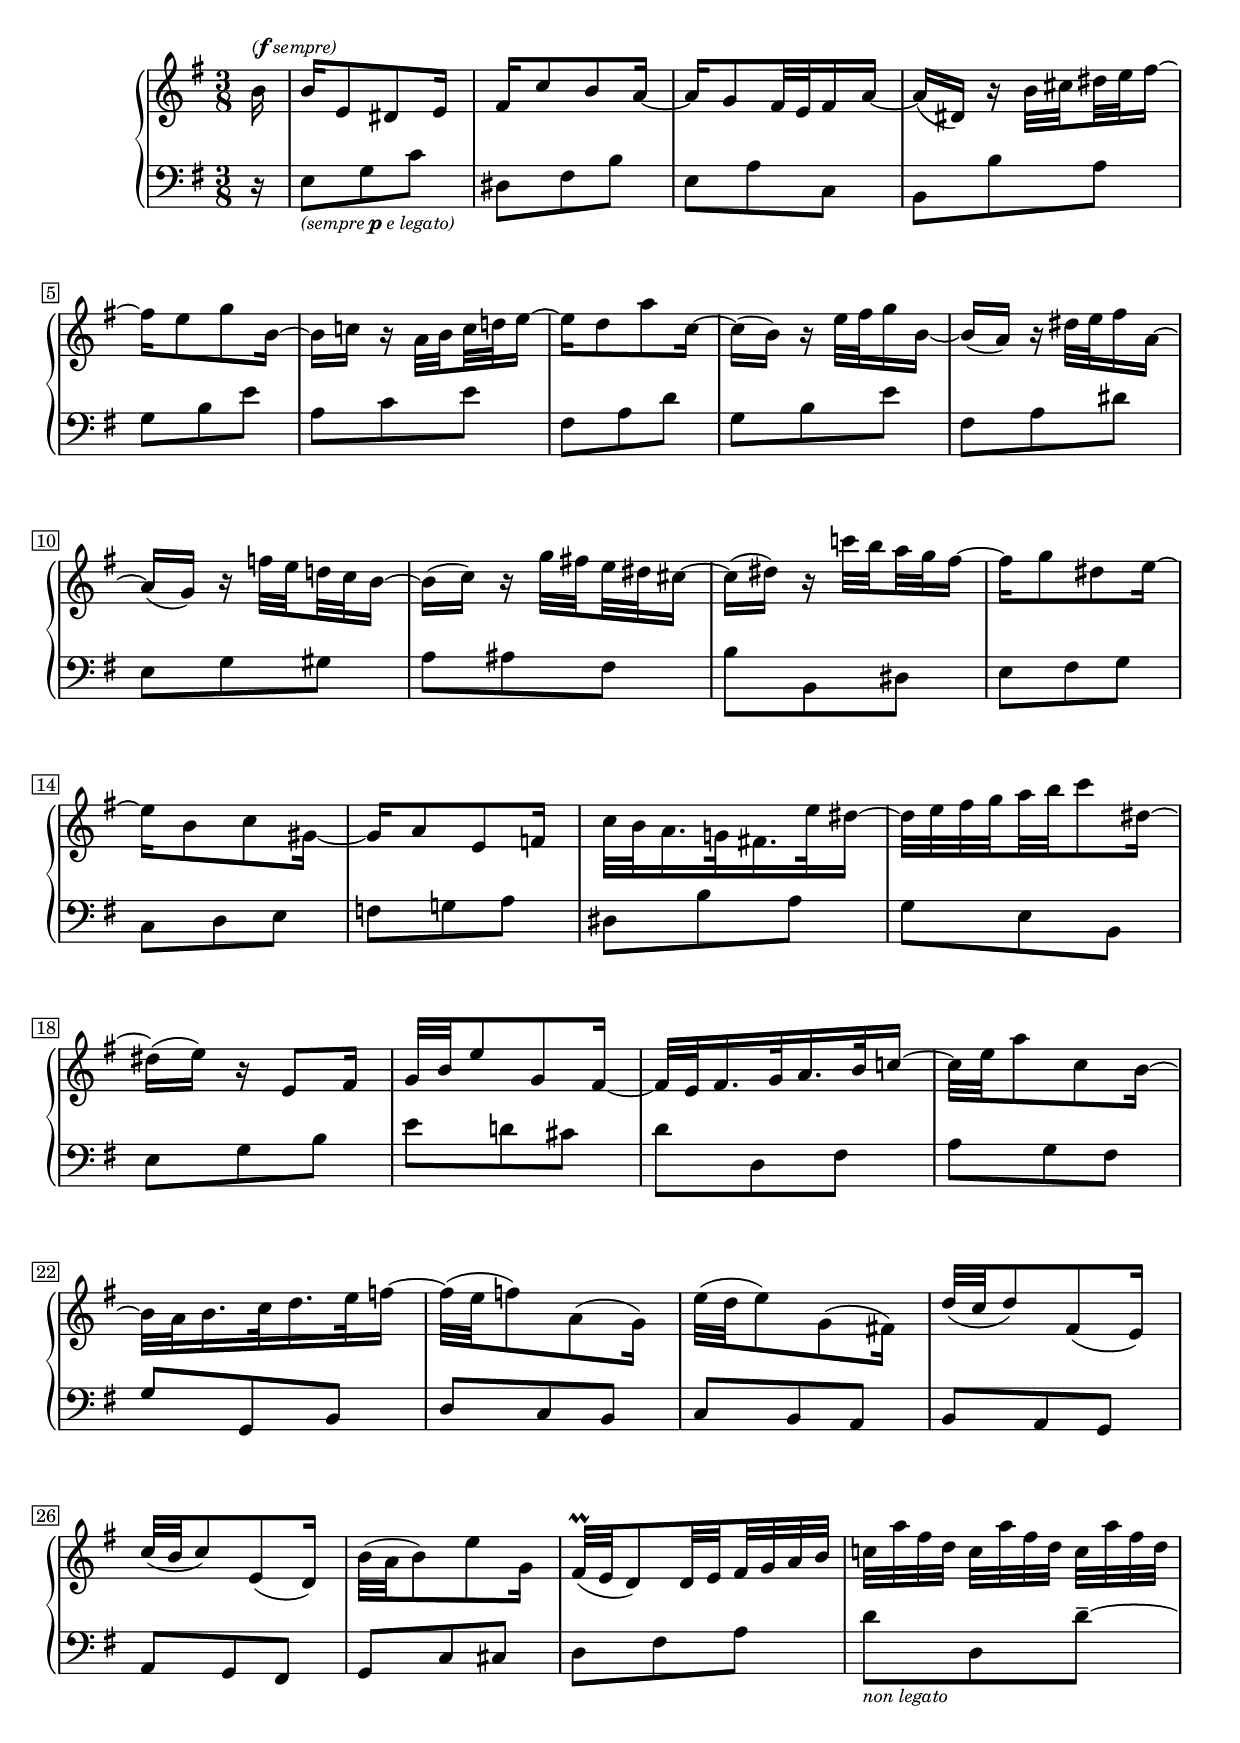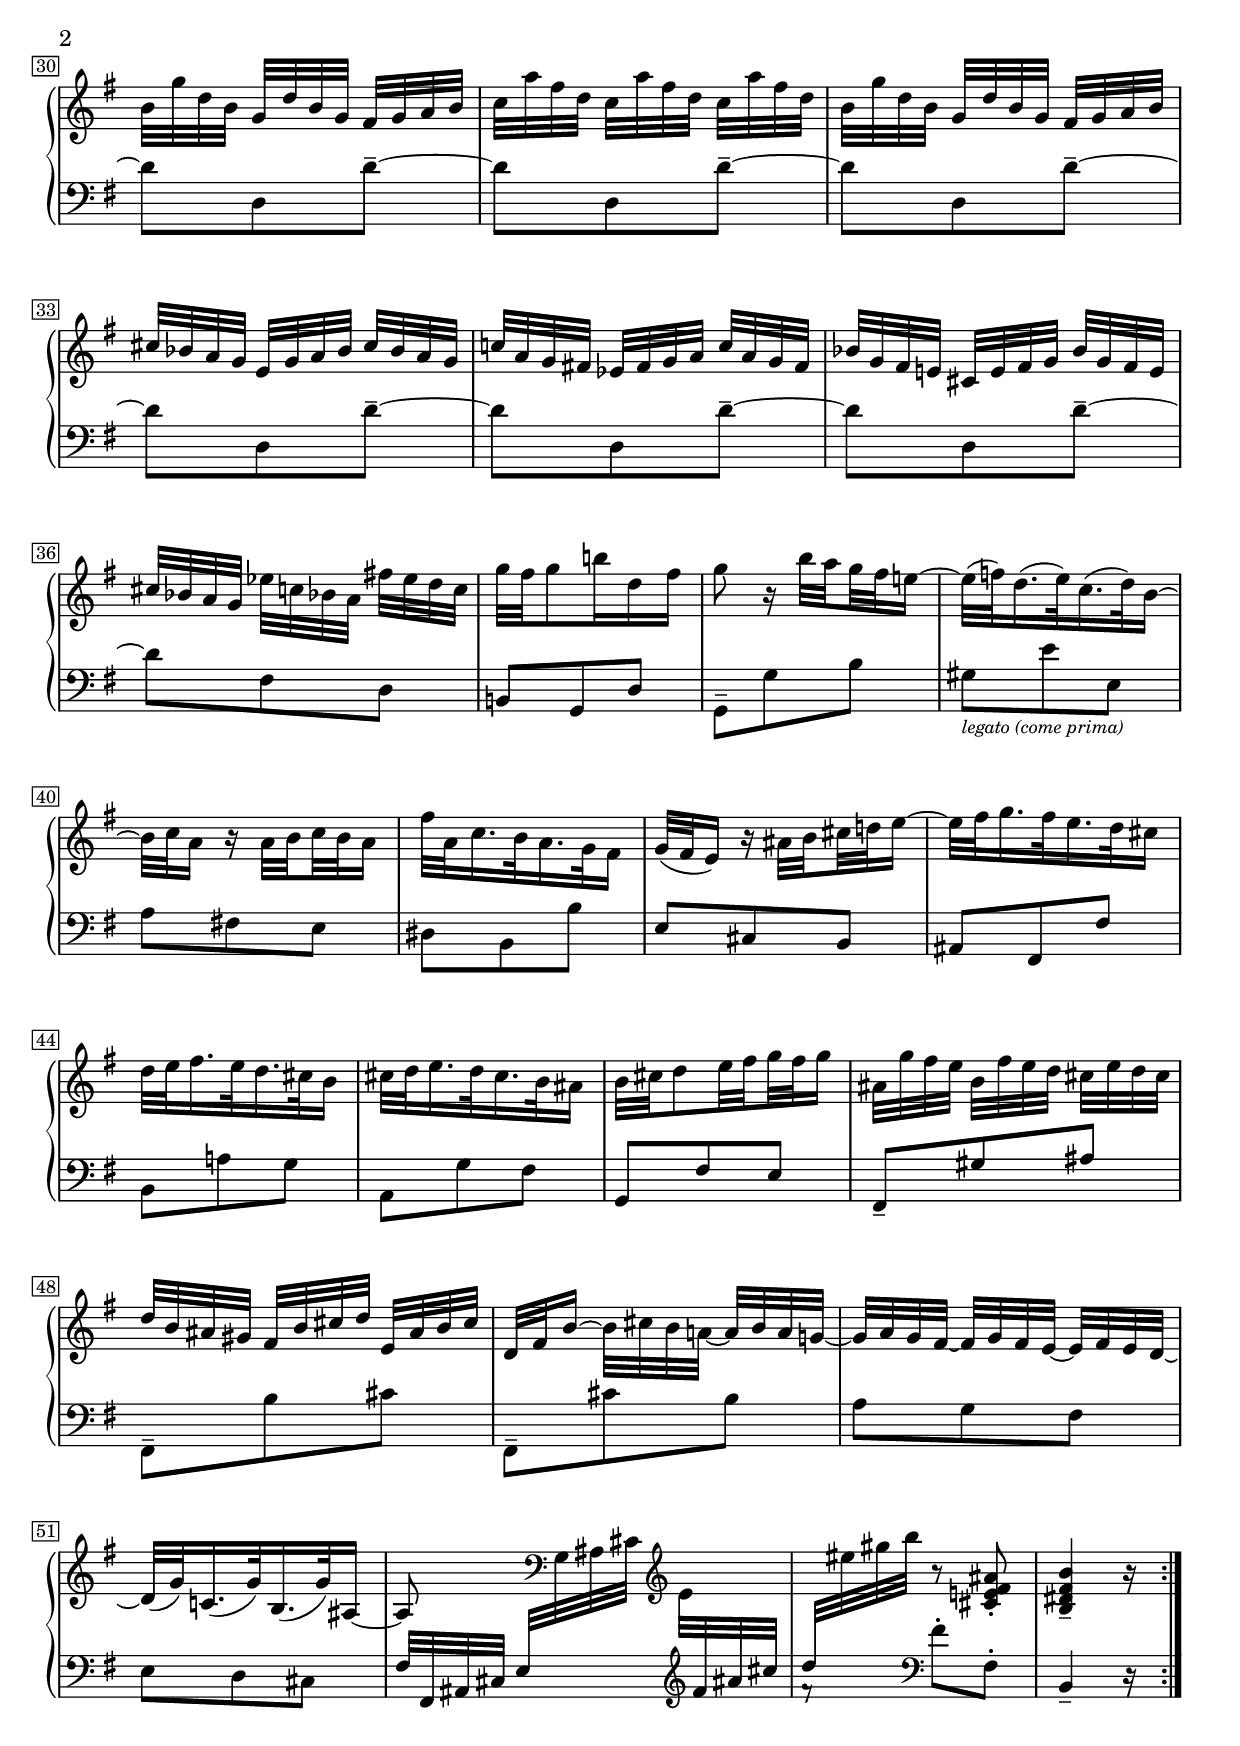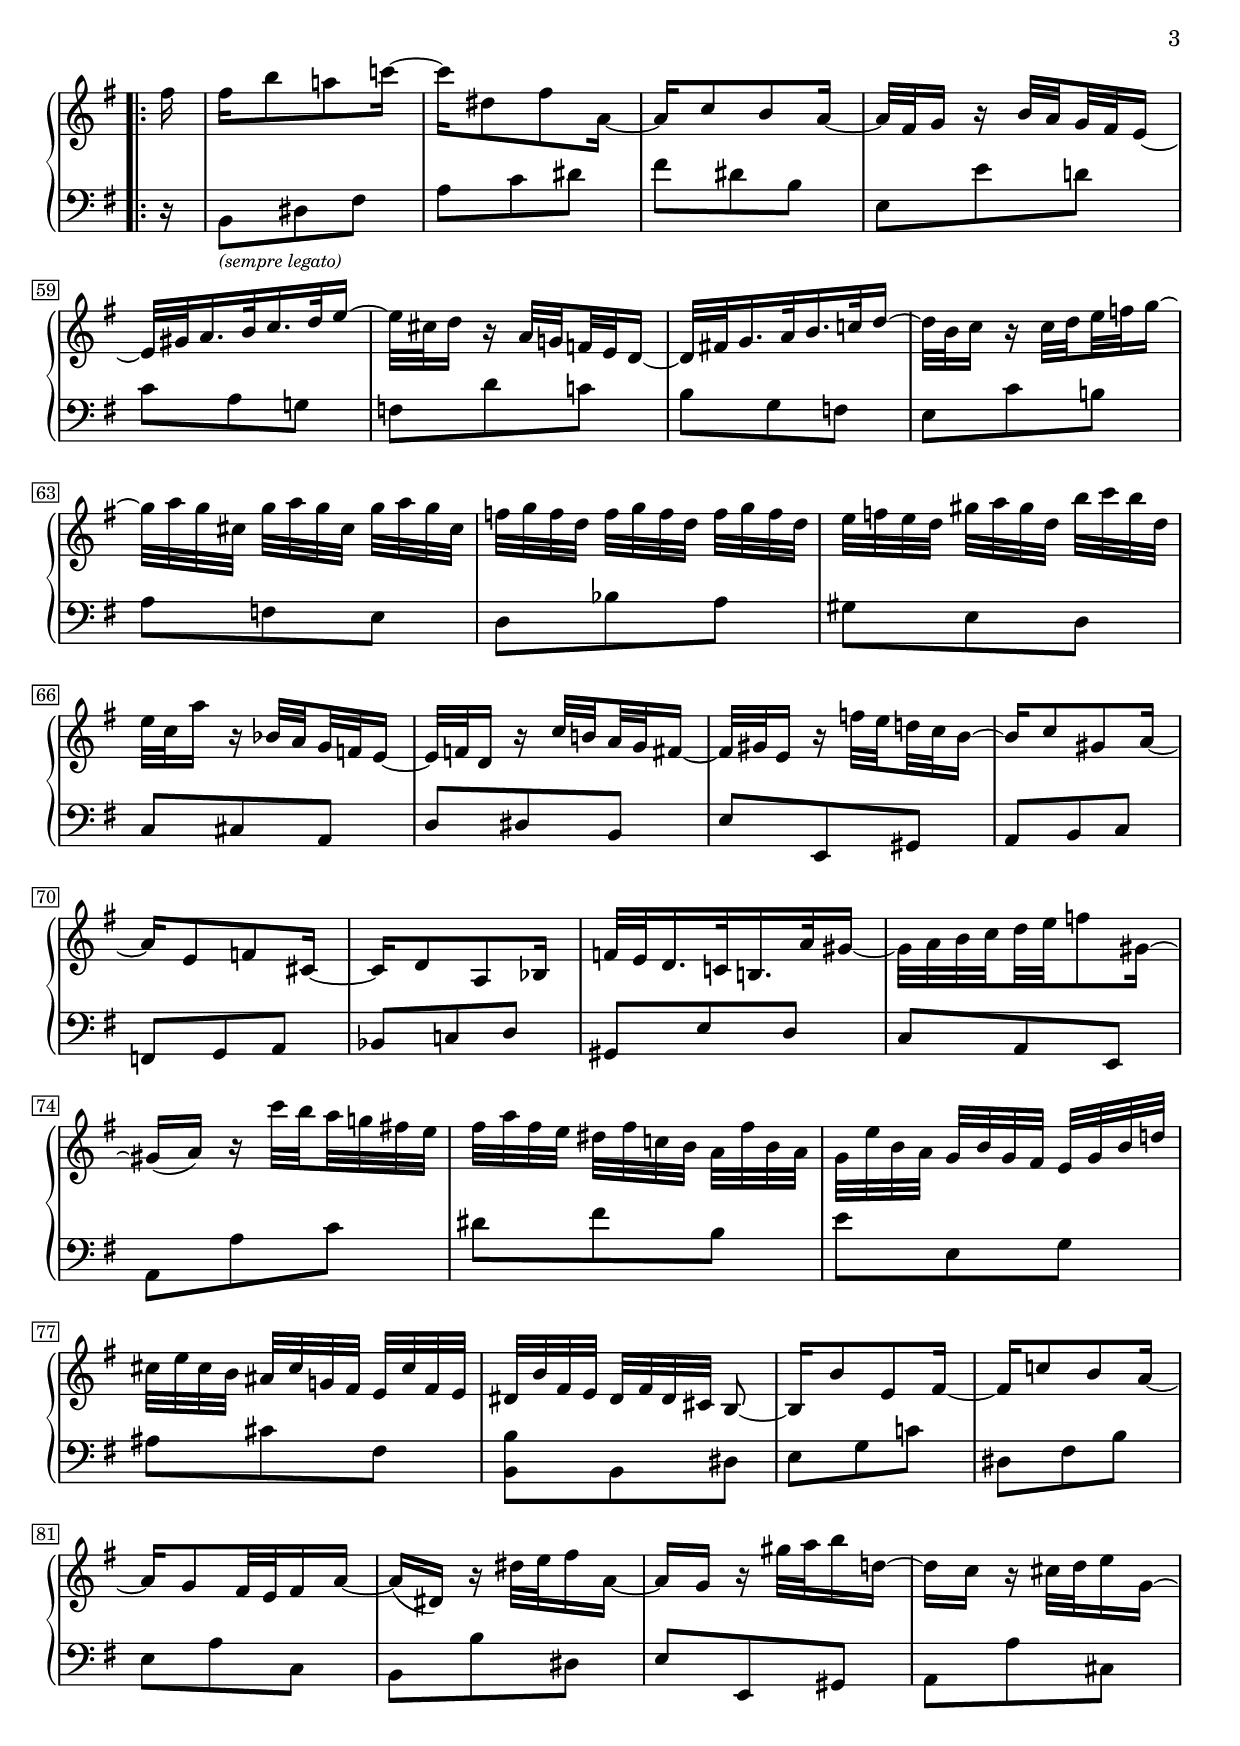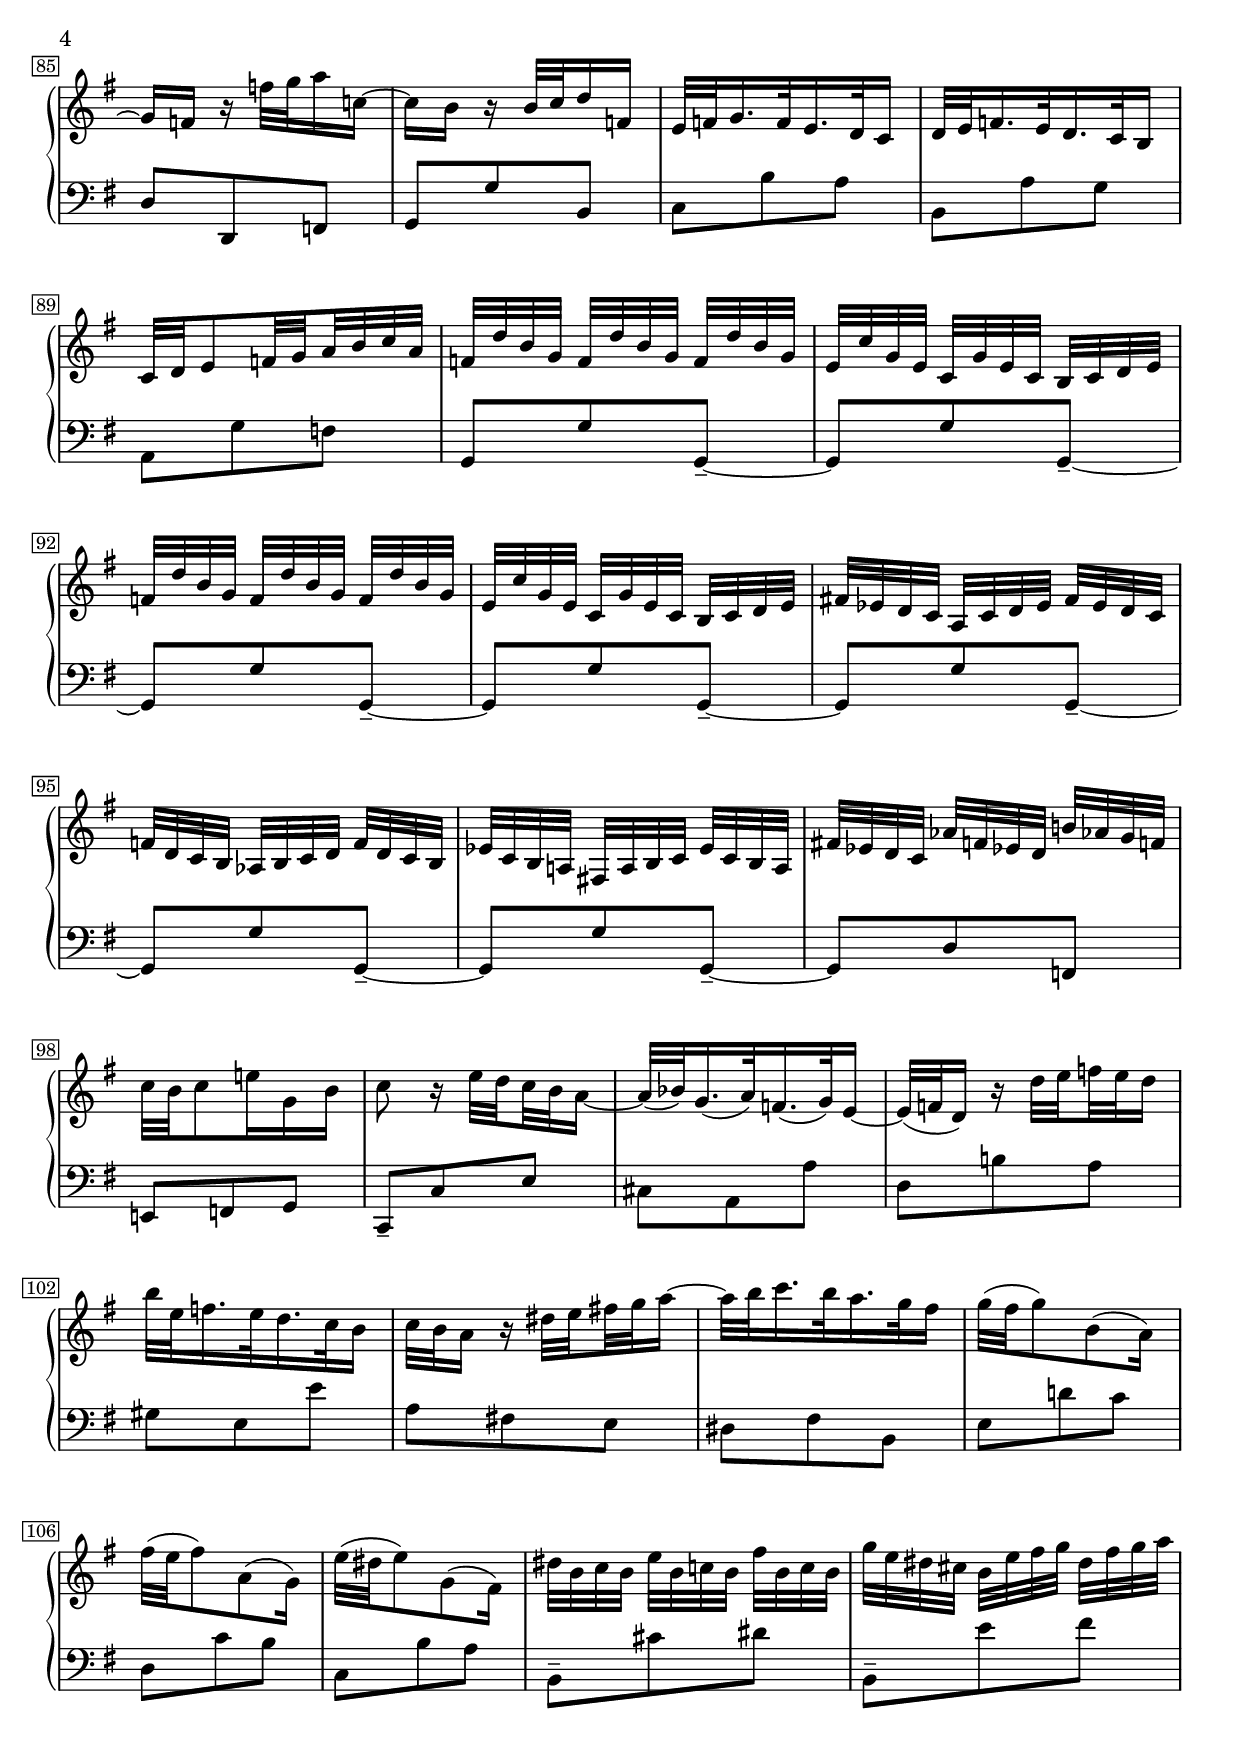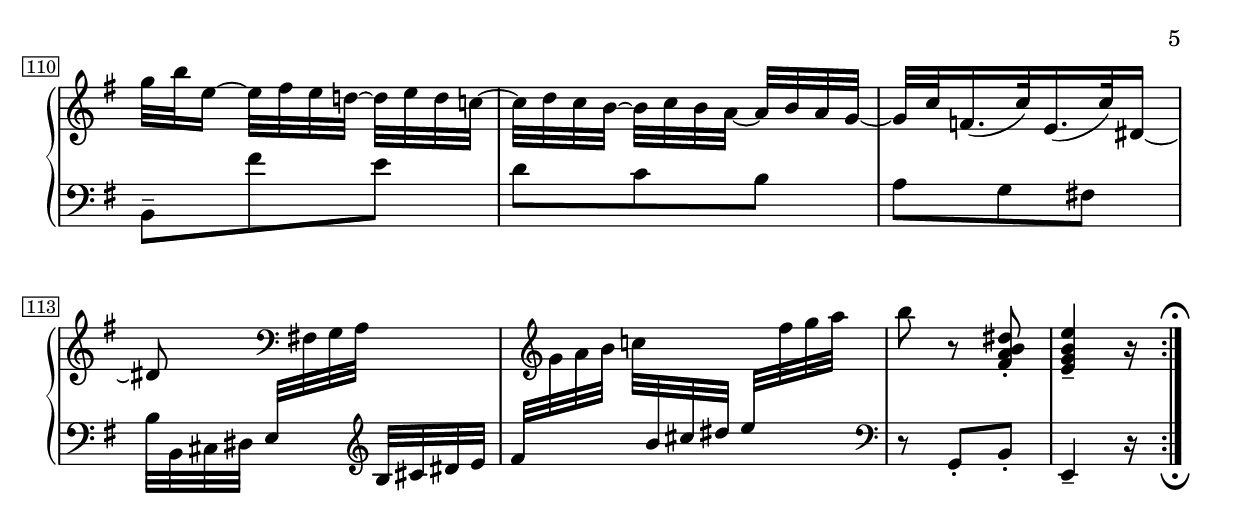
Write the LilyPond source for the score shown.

Global = {
  \key e \minor
  \time 3/8
  \include "../global.ly"
}

bottom = { \change Staff = "lower" \stemUp }
top = { \change Staff = "upper" \stemDown }

Sopran = \context Voice = "one" \relative c'' {
  \voiceOne
  \override MultiMeasureRest.staff-position = #-2
  \override Rest.staff-position = #0
  \set baseMoment = #(ly:make-moment 1/8)
  \stemNeutral\slurNeutral\tieNeutral
  \repeat volta 2 {
    \partial 16 b16^\markup {
        \tiny\italic
        \concat { "(" \dynamic f " sempre)" }
    }
  %1
  | b16 e,8 dis e16
  | fis c'8 b a16~
  | a g8 fis32 e fis16 a~
  | a( dis,) r
    \set subdivideBeams = ##t b'32 cis dis e fis16~  \set subdivideBeams = ##f
  %5
  | fis16 e8 g b,16~
  | b16 c! r
    \set subdivideBeams = ##t a32 b c d! e16~ \set subdivideBeams = ##f
  | e16 d8 a' c,16~
  | c16( b) r e32 fis g16 b,16~
  | b16( a) r dis32 e fis16 a,~
  %10
  | a16( g)
    \set subdivideBeams = ##t r f'32 e d! c b16~ \set subdivideBeams = ##f
  | b16( c)
    \set subdivideBeams = ##t r g'32 fis! e dis cis16~ \set subdivideBeams = ##f
  | cis16( dis)
    \set subdivideBeams = ##t r c'!32 b a g fis16~ \set subdivideBeams = ##f
  | fis16 g8 dis e16~
  | e16 b8 c gis16~
  %15
  | gis16 a8 e f16
  | c'32 b a16. g32 fis!16. e'32 dis16~
  | \set subdivideBeams = ##t
    dis32 e fis g a b c8 dis,16~
    \set subdivideBeams = ##f
  | dis16( e) r e,8 fis16
  | g32 b e8 g, fis16~
  %20
  | fis32 e fis16. g32 a16. b32 c!16~
  | c32 e a8 c, b16~
  | b32 a b16. c32 d16. e32 f16~
  | f32( e f8) a,( g16)
  | e'32( d e8) g,( fis!16)
  %25
  | d'32( c d8) fis,( e16)
  | c'32( b c8) e,( d16)
  | b'32( a b8) e g,16
  | \set subdivideBeams = ##t fis32\prall( e d8) d32 e fis g a b \set subdivideBeams = ##f
  | c!32[ a' fis d] c[ a' fis d ] c[ a' fis d]
  %30
  | b32 [g' d b] g [d' b g] fis[ g a b]
  | c32 [a' fis d] c[ a' fis d] c[ a' fis d]
  | b32 [g' d b] g[ d' b g] fis[ g a b]
  | cis32[ bes a g] e[ g a bes] cis[ bes a g]
  | c!32[ a g fis!] ees[ fis g a] c[ a g fis]
  %35
  | bes32[ g fis e!] cis[ e fis g] bes[ g fis e]
  | cis'32[ bes a g] ees'[ c bes! a] fis'![ ees d c]
  | g'32 fis g8 b!16 d, fis
  | g8 r16
    \set subdivideBeams = ##t b32 a g fis e!16~ \set subdivideBeams = ##f
  | e32( f) d16.( e32) c16.( d32) b16~
  %40
  | b32 c a16 r
    \set subdivideBeams = ##t a32 b c b a16 \set subdivideBeams = ##f
  | fis'32 a, c16. b32 a16. g32 fis16
  | g32( fis e16)
    \set subdivideBeams = ##t r ais32 b cis d! e16~ \set subdivideBeams = ##f
  | e32 fis g16. fis32 e16. d32 cis16
  | d32 e fis16. e32 d16. cis32 b16
  %45
  | cis32 d e16. d32 cis16. b32 ais16
  | \set subdivideBeams = ##t b32 cis d8 e32 fis g fis g16 \set subdivideBeams = ##f
  | ais,32[ g' fis e ] b [ fis' e d] cis[ e d cis]
  | d32[ b ais gis] fis[ b cis d] e,[ ais b cis]
  | d,32[ fis b16] ~ b32[ cis b a!] ~ a[ b a g]~
  %50
  | g32[ a g fis] ~ fis[ g fis e] ~ e[ fis e d]~
  | d32( g) c,!16.( g'32) b,16.( g'32) ais,16~
  | ais8 \bottom e32[ \top \clef bass g ais cis]
    \clef treble e[ \bottom \clef treble fis ais cis]
  | d[ \top eis gis b] r8 \stemUp <cis,, e fis ais>8_.
  | <b dis fis b>4_- r16
  }
  \pageBreak
  \repeat volta 2 {
    \partial 16 \stemNeutral fis''16
  %55
  | fis16 b8 a! c!16~
  | c16 dis,8 fis a,16~
  | a16 c8 b a16~
  | a32 fis g16
    \set subdivideBeams = ##t r b32 a g fis e16~ \set subdivideBeams = ##f
  | e32 gis a16. b32 c16. d32 e16~
  %60
  | e32 cis d16
    \set subdivideBeams = ##t r a32 g f e d16~ \set subdivideBeams = ##f
  | d32 fis! g16. a32 b16. c32 d16~
  | d32 b c16 \set subdivideBeams = ##t r c32 d e f g16~ \set subdivideBeams = ##f
  | g32[ a g cis,] g'[ a g cis,] g'[ a g cis,]
  | f[ g f d] f[ g f d] f[ g f d]
  %65
  | e[ f e d] gis[ a gis d] b'[ c b d,]
  | e c a'16
    \set subdivideBeams = ##t
    r bes,32 a g f e16~
  | e32 f d16 r c'32 b a g fis16~
  | fis32 gis e16 r f'32 e d! c b16^~
    \set subdivideBeams = ##f
  | b c8 gis a16~
  %70
  | a e8 f cis16~
  | cis d8 a bes16
  | f'32 e d16. c32 b!16. a'32 gis16~
  | \set subdivideBeams = ##t
    gis32 a b c d e f8 gis,16~
  | gis( a) r c'32 b a g fis! e
    \set subdivideBeams = ##f
  %75
  | fis[ a fis e] dis[ fis c! b] a[ fis' b, a]
  | g[ e' b a] g[ b g fis] e[ g b d]
  | cis[ e cis b] ais[ cis g! fis] e[ cis' fis, e]
  | dis[ b' fis e] dis[ fis dis cis] b8~
  | b16 b'8 e, fis16~
  %80
  | fis c'!8 b a16~
  | a g8 fis32 e fis16 a~
  | a( dis,) r dis'32 e fis16 a,~
  | a g r gis'32 a b16 d,!~
  | d c r cis32 d e16 g,~
  %85
  | g f r f'32 g a16 c,!~
  | c b r b32 c d16 f,
  | e32 f g16. f32 e16. d32 c16
  | d32 e f16. e32 d16. c32 b16
  | \set subdivideBeams = ##t
    c32 d e8 f32 g a b c a
    \set subdivideBeams = ##f
  %90
  | f32[ d' b g] f[ d' b g] f[ d' b g]
  | e32[ c' g e] c[ g' e c] b[ c d e]
  | f32[ d' b g] f[ d' b g] f[ d' b g]
  | e32[ c' g e] c[ g' e c] b[ c d e]
  | fis!32 [ ees d c ] a [ c d ees] fis [ ees d c ]
  %95
  | f32 [ d c b ] aes [ b c d ] f [ d c b ]
  | ees32 [ c b a!] fis![ a b c ] ees [ c b a ]
  | fis'!32[ ees d c ] aes'[ f ees! d ] b'![ aes! g f!]
  | c'32 b c8 e!16 g, b
  | c8
    \set subdivideBeams = ##t
    r16 e32 d c b a16~
    \set subdivideBeams = ##f
  %100
  | a32( bes) g16.( a32) f!16.( g32) e16~
  | e32( f d16)
    \set subdivideBeams = ##t
    r d'32 e f e d16
    \set subdivideBeams = ##f
  | b'32 e, f16. e32 d16. c32 b16
  | c32 b a16
    \set subdivideBeams = ##t
    r dis32 e fis! g a16~
    \set subdivideBeams = ##f
  | a32 b c16. b32 a16. g32 fis16
  %105
  | g32( fis g8) b,( a16)
  | fis'32( e fis8) a,( g16)
  | e'32( dis e8) g,( fis16)
  | dis'32[ b c b] e[ b c b] fis'[ b, c b]
  | g'32[ e dis cis] b[ e fis g] dis[ fis g a]
  %110
  | g[ b e,16~] e32[ fis e d!~] d[ e d c~]
  | c[ d c b]~ b[ c b a]~ a[ b a g]~
  | g c f,16.( c'32) e,16.( c'32) dis,16~
  | dis8 s4
  | s4.
  %115
  | b''8 r <fis, a b dis>_.
  | <e g b e>4_- r16
    \override Score.TextMark.self-alignment-X = #CENTER
    \textEndMark \markup { \musicglyph "scripts.ufermata" }
  }
  \fine
}

Bass = \context Voice = "four" \relative c {
  \voiceFour
  \override MultiMeasureRest.staff-position = #0
  \override Rest.staff-position = #0
  \stemNeutral\slurNeutral\tieDown
  \repeat volta 2 {
    \partial 16 r16
  %1
  | e8_\markup {
      \tiny\italic
      \concat { "(sempre " \dynamic p " e legato)" }
    } g c
  | dis, fis b
  | e, a c,
  | b b' a
  %5
  | g b e
  | a, c e
  | fis, a d
  | g, b e
  | fis, a dis
  %10
  | e, g gis
  | a ais fis
  | b b, dis
  | e fis g
  | c, d e
  %15
  | f g a
  | dis, b' a
  | g e b
  | e g b
  | e d! cis
  %20
  | d d, fis
  | a g fis
  | g g, b
  | d c b
  | c b a
  %25
  | b a g
  | a g fis
  | g c cis
  | d fis a
  | \tieUp d_\markup { \tiny\italic "non legato" } d, d'^-~
  %30
  | d d, d'^-~
  | d d, d'^-~
  | d d, d'^-~
  | d d, d'^-~
  | d d, d'^-~
  %35
  | d d, d'^-~
  | d fis, d
  | b! g d'
  | g,^- g' b
  | gis_\markup { \tiny\italic "legato (come prima)" } e' e,
  %40
  | a fis! e
  | dis b b'
  | e, cis b
  | ais8 fis fis'
  | b, a'! g
  %45
  | a, g' fis
  | g, fis' e
  | fis,_- gis' ais
  | fis,^- b' cis
  | fis,,^- cis'' b
  | a 8 g fis
  %50
  | e 8 d cis
  | fis32[ fis, ais cis] s4
  | f'8\rest \clef bass fis^.[ fis,^.]
  | b,4-- r16
  }
  \repeat volta 2 {
    \partial 16 \stemNeutral r16
  %55
  | b8_\markup { \tiny\italic "(sempre legato)" } dis fis
  | a c dis
  | fis dis b
  | e, e' d!
  | c a g!
  %60
  | f d' c!
  | b g f
  | e c' b!
  | a f! e
  | d bes' a
  %65
  | gis e d
  | c cis a
  | d dis b
  | e e, gis
  | a b c
  %70
  | f,! g a
  | bes c! d
  | gis, e' d
  | c a e
  | a a' c
  %75
  | dis fis b,
  | e e, g
  | ais cis fis,
  | <b, b'> b dis
  | e 8 g c!
  %80
  | dis, fis b
  | e, a c,
  | b b' dis,
  | e e, gis
  | a a' cis,
  %85
  | d d, f!
  | g g' b,
  | c b' a
  | b, a' g
  | a, g' f
  %90
  | \tieDown g, g' g,~_-
  | g g' g,~_-
  | g g' g,~_-
  | g g' g,~_-
  | g g' g,~_-
  %95
  | g g' g,~_-
  | g g' g,~_-
  | g d' f,!
  | e! f! g
  | c,_- c' e
  %100
  | cis a a'
  | d, b'! a
  | gis e e'
  | a, fis! e
  | dis fis b,
  %105
  | e d'! c
  | d, c' b
  | c, b' a
  | b,^- cis'! dis
  | b,^- e' fis
  %110
  | b,,^- fis'' e
  | d c b
  | a 8 g fis!
  | b32[ b, cis dis] e[ \top \clef bass fis! g a] \bottom \clef treble b[ cis dis e]
  | fis[ \top \clef treble g a b] c![ \bottom b cis dis] e[ \top fis g a]
  %115
  | \bottom \clef bass r8 g,,,_. b_.
  | e,4_- r16
    \tweak direction #DOWN
    \textEndMark \markup { \musicglyph "scripts.dfermata" }
  }
  \fine
}

\score {
  \new PianoStaff
  <<
    \accidentalStyle Score.piano
    \context Staff = "upper" <<
      \set Staff.midiInstrument = #"acoustic grand"
      \Global
      \clef treble
      \Sopran
    >>
    \context Staff = "lower" <<
      \set Staff.midiInstrument = #"acoustic grand"
      \Global
      \clef bass
      \Bass
    >>
  >>
  \header {
    %composer = "Johann Sebastian Bach"
    %opus = "BWV 830"
    %subtitle = "Toccata"
    title = \markup {
      %\override #'(font-name . "TeX Gyre Schola") {
        "Corrente"
      %}
    }
  }
  \layout {
    \context {
      \PianoStaff
    }
  }
  \midi {
    \tempo 4 = 60
  }
}
